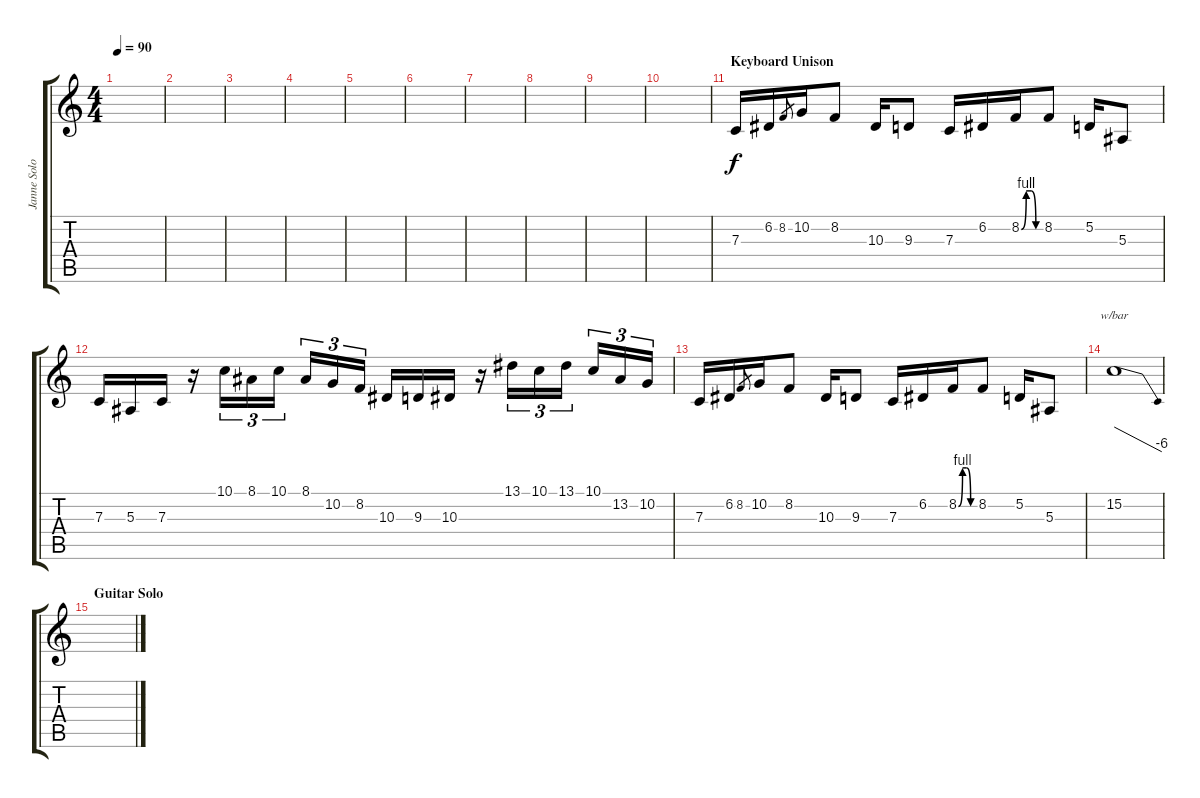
\track ("Janne Solo" "Janne Solo") {instrument lead1square}
\staff {score tabs}
\tuning (D4 A3 F3 C3 G2 C2) {hide}
\ts (4 4)
\tempo 90
\clef g2
\ks c
|
|
|
|
|
|
|
|
|
|
\section ("" "Keyboard Unison")
7.3.16{instrument lead1square} 6.2.16 8.2.8{gr} 10.2.16 8.2.8 10.3.16 9.3.8 7.3.16 6.2.16 8.2{be (custom 0 0 15 4 30 4 45 0 60 0)}.16 8.2.8 5.2.16 5.3.8 |
7.3.16 5.3.16 7.3.16 r.16 10.1.16{tu (3 2)} 8.1.16{tu (3 2)} 10.1.16{tu (3 2)} 8.1.16{tu (3 2)} 10.2.16{tu (3 2)} 8.2.16{tu (3 2)} 10.3.16 9.3.16 10.3.16 r.16 13.1.16{tu (3 2)} 10.1.16{tu (3 2)} 13.1.16{tu (3 2)} 10.1.16{tu (3 2)} 13.2.16{tu (3 2)} 10.2.16{tu (3 2)} |
7.3.16 6.2.16 8.2.8{gr} 10.2.16 8.2.8 10.3.16 9.3.8 7.3.16 6.2.16 8.2{be (custom 0 0 15 4 30 4 45 0 60 0)}.16 8.2.8 5.2.16 5.3.8 |
15.2.1{tbe (dive default 0 0 60 -24)} |
\section ("" "Guitar Solo")
